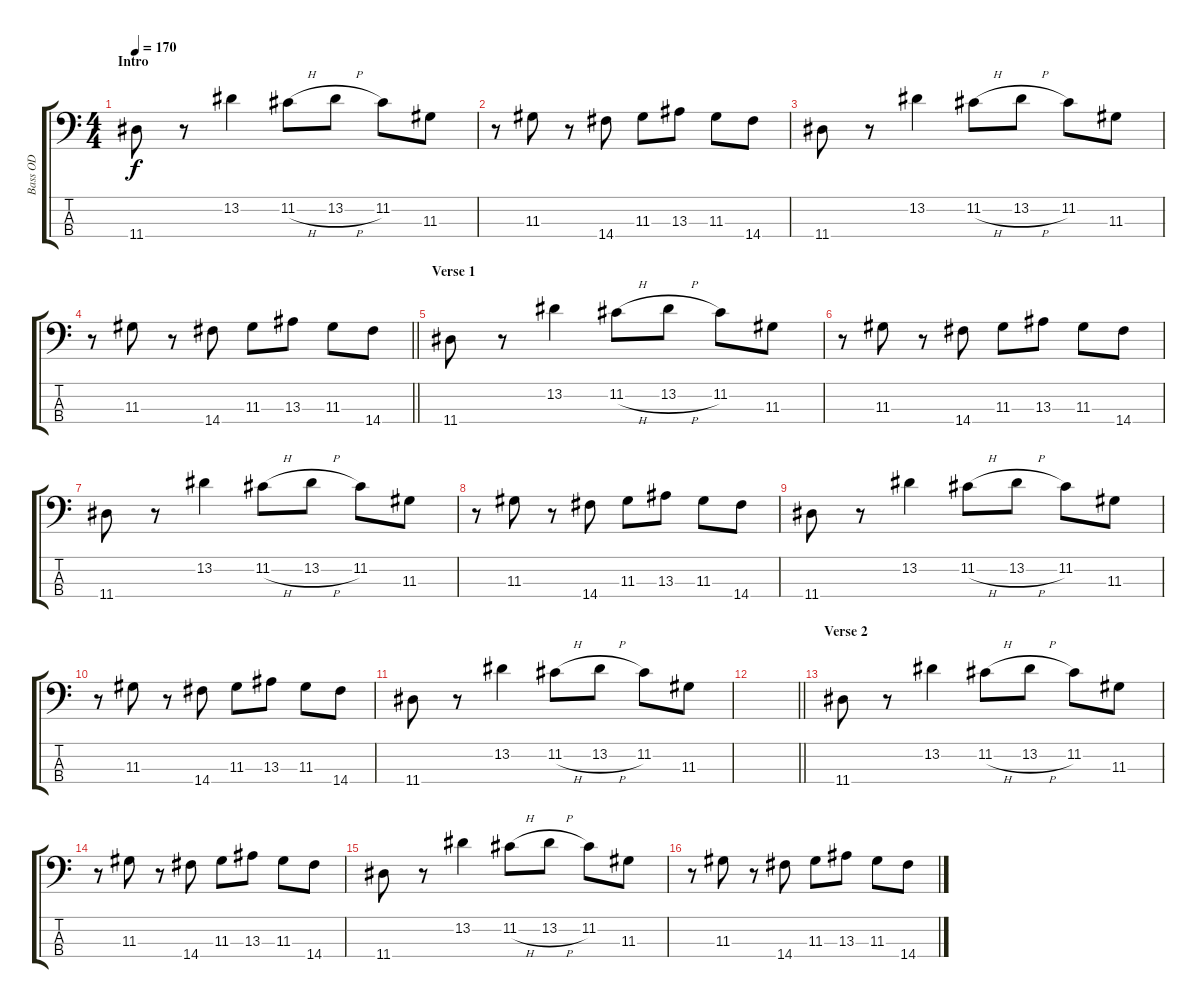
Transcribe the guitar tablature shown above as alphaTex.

\track ("Bass OD" "Bass OD") {instrument overdrivenguitar}
\staff {score tabs}
\tuning (G2 D2 A1 E1) {hide}
\ts (4 4)
\section ("" "Intro")
\tempo 170
\clef f4
\ks c
11.4.8{dy f instrument overdrivenguitar} r.8 13.2.4 11.2{h}.8 13.2{h}.8 11.2.8 11.3.8 |
r.8 11.3.8 r.8 14.4.8 11.3.8 13.3.8 11.3.8 14.4.8 |
11.4.8 r.8 13.2.4 11.2{h}.8 13.2{h}.8 11.2.8 11.3.8 |
\barLineRight lightlight
r.8 11.3.8 r.8 14.4.8 11.3.8 13.3.8 11.3.8 14.4.8 |
\section ("" "Verse 1")
11.4.8 r.8 13.2.4 11.2{h}.8 13.2{h}.8 11.2.8 11.3.8 |
r.8 11.3.8 r.8 14.4.8 11.3.8 13.3.8 11.3.8 14.4.8 |
11.4.8 r.8 13.2.4 11.2{h}.8 13.2{h}.8 11.2.8 11.3.8 |
r.8 11.3.8 r.8 14.4.8 11.3.8 13.3.8 11.3.8 14.4.8 |
11.4.8 r.8 13.2.4 11.2{h}.8 13.2{h}.8 11.2.8 11.3.8 |
r.8 11.3.8 r.8 14.4.8 11.3.8 13.3.8 11.3.8 14.4.8 |
11.4.8 r.8 13.2.4 11.2{h}.8 13.2{h}.8 11.2.8 11.3.8 |
\barLineRight lightlight
|
\section ("" "Verse 2")
11.4.8 r.8 13.2.4 11.2{h}.8 13.2{h}.8 11.2.8 11.3.8 |
r.8 11.3.8 r.8 14.4.8 11.3.8 13.3.8 11.3.8 14.4.8 |
11.4.8 r.8 13.2.4 11.2{h}.8 13.2{h}.8 11.2.8 11.3.8 |
r.8 11.3.8 r.8 14.4.8 11.3.8 13.3.8 11.3.8 14.4.8
